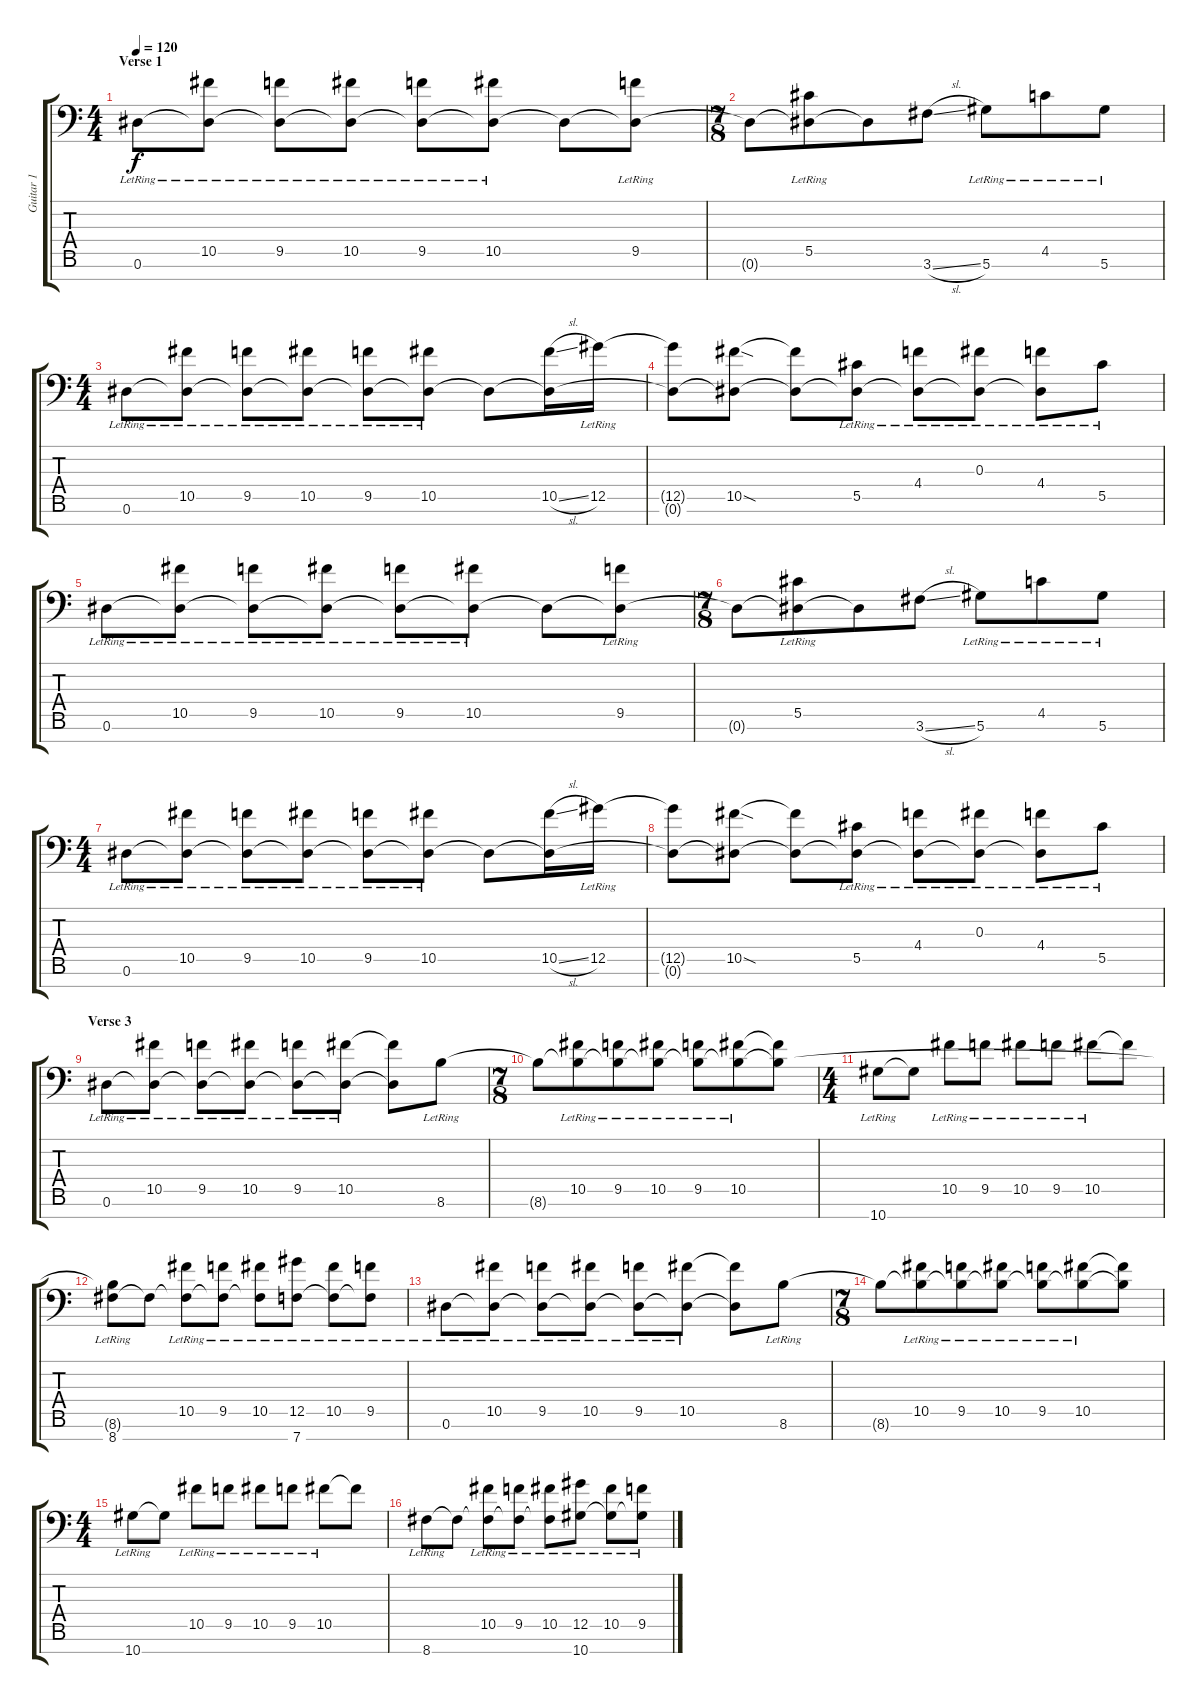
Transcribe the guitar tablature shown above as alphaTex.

\track ("Guitar 1" "Guitar 1") {instrument electricguitarjazz}
\staff {score tabs}
\tuning (Eb4 Bb3 Gb3 Db3 Ab2 Eb2 Bb1) {hide}
\ts (4 4)
\section ("" "Verse 1")
\tempo 120
\clef f4
\ks c
0.6{lr}.8{dy f} (10.5{lr} 0.6{t}).8 (9.5{lr} 0.6{t}).8 (10.5{lr} 0.6{t}).8 (9.5{lr} 0.6{t}).8 (10.5{lr} 0.6{t}).8 0.6{t}.8 (9.5{lr} 0.6{t}).8 |
\ts (7 8)
0.6{t}.8 (5.5{lr} 0.6{t}).8 0.6{t}.8 3.6{sl}.8 5.6{lr}.8 4.5{lr}.8 5.6{lr}.8 |
\ts (4 4)
0.6{lr}.8 (10.5{lr} 0.6{t}).8 (9.5{lr} 0.6{t}).8 (10.5{lr} 0.6{t}).8 (9.5{lr} 0.6{t}).8 (10.5{lr} 0.6{t}).8 0.6{t}.8 (10.5{sl} 0.6{t}).16 12.5{lr}.16 |
(12.5{t} 0.6{t}).8 (10.5{sod} 0.6{t}).8 (10.5{t} 0.6{t}).8 (5.5{lr} 0.6{t}).8 (4.4{lr} 0.6{t}).8 (0.3{lr} 0.6{t}).8 (4.4{lr} 0.6{t}).8 5.5{lr}.8 |
0.6{lr}.8 (10.5{lr} 0.6{t}).8 (9.5{lr} 0.6{t}).8 (10.5{lr} 0.6{t}).8 (9.5{lr} 0.6{t}).8 (10.5{lr} 0.6{t}).8 0.6{t}.8 (9.5{lr} 0.6{t}).8 |
\ts (7 8)
0.6{t}.8 (5.5{lr} 0.6{t}).8 0.6{t}.8 3.6{sl}.8 5.6{lr}.8 4.5{lr}.8 5.6{lr}.8 |
\ts (4 4)
0.6{lr}.8 (10.5{lr} 0.6{t}).8 (9.5{lr} 0.6{t}).8 (10.5{lr} 0.6{t}).8 (9.5{lr} 0.6{t}).8 (10.5{lr} 0.6{t}).8 0.6{t}.8 (10.5{sl} 0.6{t}).16 12.5{lr}.16 |
(12.5{t} 0.6{t}).8 (10.5{sod} 0.6{t}).8 (10.5{t} 0.6{t}).8 (5.5{lr} 0.6{t}).8 (4.4{lr} 0.6{t}).8 (0.3{lr} 0.6{t}).8 (4.4{lr} 0.6{t}).8 5.5{lr}.8 |
\section ("" "Verse 3")
0.6{lr}.8 (10.5{lr} 0.6{t}).8 (9.5{lr} 0.6{t}).8 (10.5{lr} 0.6{t}).8 (9.5{lr} 0.6{t}).8 (10.5{lr} 0.6{t}).8 (10.5{t} 0.6{t}).8 8.6{lr}.8 |
\ts (7 8)
8.6{t}.8 (10.5{lr} 8.6{t}).8 (9.5{lr} 8.6{t}).8 (10.5{lr} 8.6{t}).8 (9.5{lr} 8.6{t}).8 (10.5{lr} 8.6{t}).8 (10.5{t} 8.6{t}).8 |
\ts (4 4)
10.7{lr}.8 10.7{t}.8 10.5{lr}.8 9.5{lr}.8 10.5{lr}.8 9.5{lr}.8 10.5{lr}.8 10.5{t}.8 |
(8.6{t} 8.7{lr}).8 8.7{t}.8 (10.5{lr} 8.7{t}).8 (9.5{lr} 8.7{t}).8 (10.5{lr} 8.7{t}).8 (12.5{lr} 7.7{lr}).8 (10.5{lr} 7.7{t}).8 (9.5{lr} 7.7{t}).8 |
0.6{lr}.8 (10.5{lr} 0.6{t}).8 (9.5{lr} 0.6{t}).8 (10.5{lr} 0.6{t}).8 (9.5{lr} 0.6{t}).8 (10.5{lr} 0.6{t}).8 (10.5{t} 0.6{t}).8 8.6{lr}.8 |
\ts (7 8)
8.6{t}.8 (10.5{lr} 8.6{t}).8 (9.5{lr} 8.6{t}).8 (10.5{lr} 8.6{t}).8 (9.5{lr} 8.6{t}).8 (10.5{lr} 8.6{t}).8 (10.5{t} 8.6{t}).8 |
\ts (4 4)
10.7{lr}.8 10.7{t}.8 10.5{lr}.8 9.5{lr}.8 10.5{lr}.8 9.5{lr}.8 10.5{lr}.8 10.5{t}.8 |
8.7{lr}.8 8.7{t}.8 (10.5{lr} 8.7{t}).8 (9.5{lr} 8.7{t}).8 (10.5{lr} 8.7{t}).8 (12.5{lr} 10.7{lr}).8 (10.5{lr} 10.7{t}).8 (9.5{lr} 10.7{t}).8
